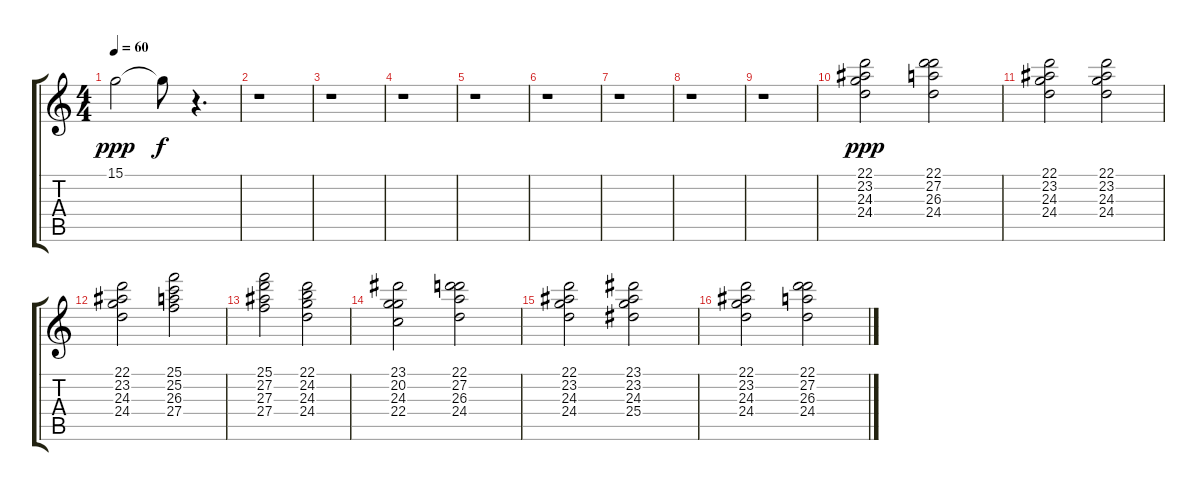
\track "" {instrument choiraahs}
\staff {score tabs}
\tuning (E4 B3 G3 D3 A2 E2) {hide}
\ts (4 4)
\tempo 60
\clef g2
\ks c
15.1.2{dy ppp instrument choiraahs} 15.1{t}.8{dy f} r.4{d} |
r.1 |
r.1 |
r.1 |
r.1 |
r.1 |
r.1 |
r.1 |
r.1 |
(22.1 23.2 24.3 24.4).2{dy ppp instrument choiraahs} (22.1 27.2 26.3 24.4).2 |
(22.1 23.2 24.3 24.4).2 (22.1 23.2 24.3 24.4).2 |
(22.1 23.2 24.3 24.4).2 (25.1 25.2 26.3 27.4).2 |
(25.1 27.2 27.3 27.4).2 (22.1 24.2 24.3 24.4).2 |
(23.1 20.2 24.3 22.4).2 (22.1 27.2 26.3 24.4).2 |
(22.1 23.2 24.3 24.4).2 (23.1 23.2 24.3 25.4).2 |
(22.1 23.2 24.3 24.4).2 (22.1 27.2 26.3 24.4).2
